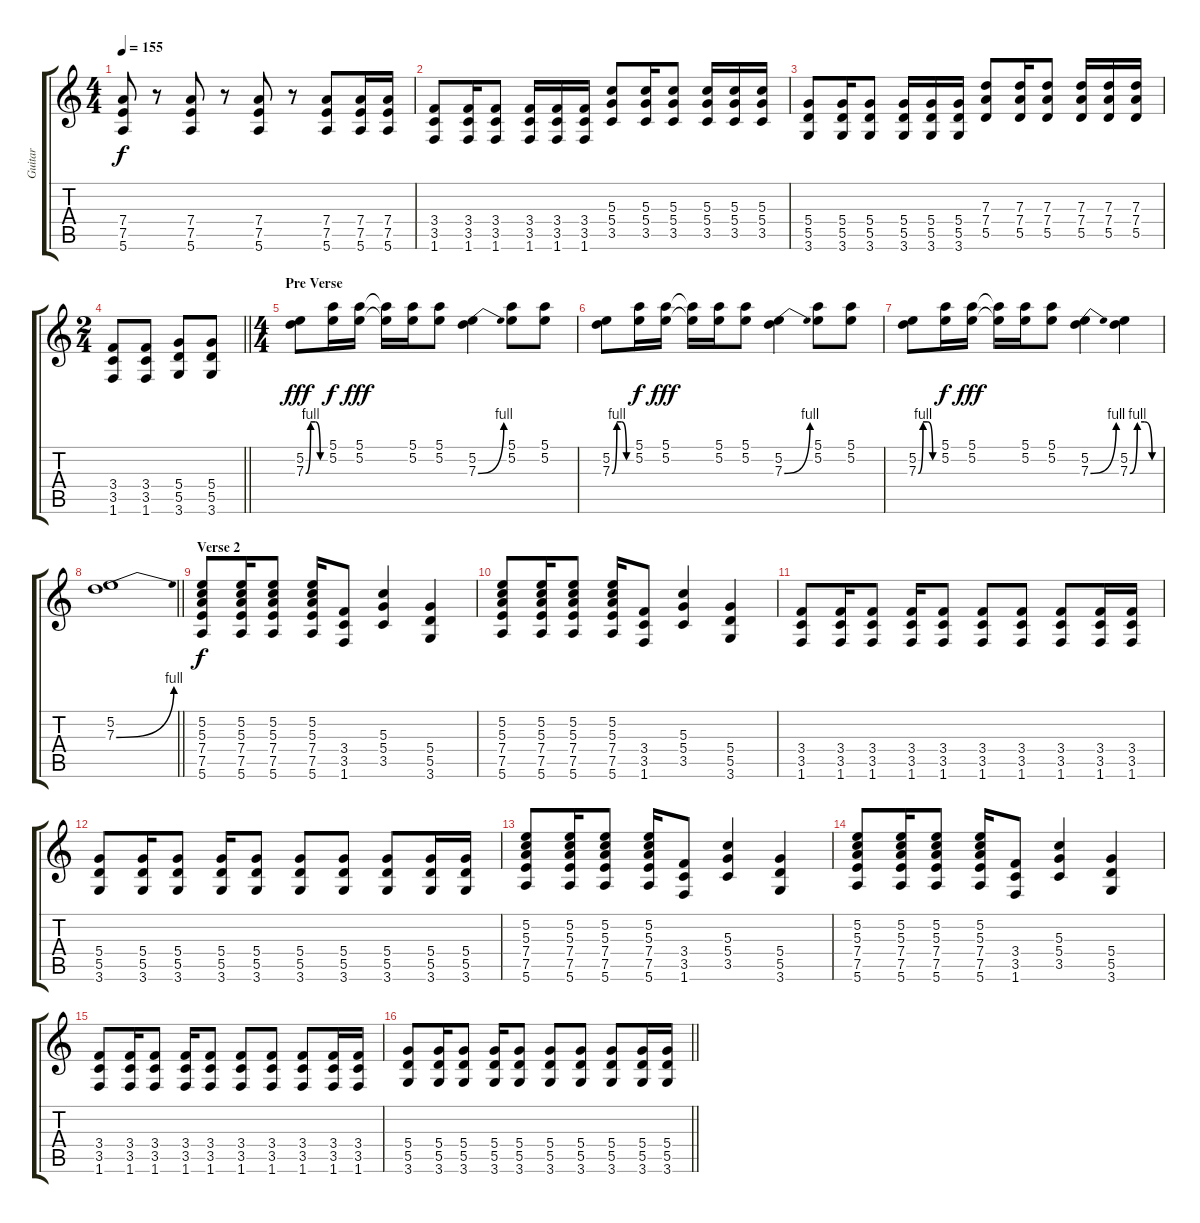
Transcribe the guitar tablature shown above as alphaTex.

\track ("Guitar" "Guitar") {instrument distortionguitar}
\staff {score tabs}
\tuning (E4 B3 G3 D3 A2 E2) {hide}
\ts (4 4)
\tempo 155
\clef g2
\ks c
(7.4 7.5 5.6).8{dy f} r.8 (7.4 7.5 5.6).8 r.8 (7.4 7.5 5.6).8 r.8 (7.4 7.5 5.6).8 (7.4 7.5 5.6).16 (7.4 7.5 5.6).16 |
(3.4 3.5 1.6).8 (3.4 3.5 1.6).16 (3.4 3.5 1.6).8 (3.4 3.5 1.6).16 (3.4 3.5 1.6).16 (3.4 3.5 1.6).16 (5.3 5.4 3.5).8 (5.3 5.4 3.5).16 (5.3 5.4 3.5).8 (5.3 5.4 3.5).16 (5.3 5.4 3.5).16 (5.3 5.4 3.5).16 |
(5.4 5.5 3.6).8 (5.4 5.5 3.6).16 (5.4 5.5 3.6).8 (5.4 5.5 3.6).16 (5.4 5.5 3.6).16 (5.4 5.5 3.6).16 (7.3 7.4 5.5).8 (7.3 7.4 5.5).16 (7.3 7.4 5.5).8 (7.3 7.4 5.5).16 (7.3 7.4 5.5).16 (7.3 7.4 5.5).16 |
\ts (2 4)
\barLineRight lightlight
(3.4 3.5 1.6).8 (3.4 3.5 1.6).8 (5.4 5.5 3.6).8 (5.4 5.5 3.6).8 |
\ts (4 4)
\section ("" "Pre Verse")
(5.2 7.3{be (custom 0 0 15 4 30 4 45 0 60 0)}).8{dy fff} (5.1 5.2).16{dy f} (5.1 5.2).16{dy fff} (5.1{t} 5.2{t}).16 (5.1 5.2).16 (5.1 5.2).8 (5.2 7.3{be (bend 0 0 60 4)}).4 (5.1 5.2).8 (5.1 5.2).8 |
(5.2 7.3{be (custom 0 0 15 4 30 4 45 0 60 0)}).8 (5.1 5.2).16{dy f} (5.1 5.2).16{dy fff} (5.1{t} 5.2{t}).16 (5.1 5.2).16 (5.1 5.2).8 (5.2 7.3{be (bend 0 0 60 4)}).4 (5.1 5.2).8 (5.1 5.2).8 |
(5.2 7.3{be (custom 0 0 15 4 30 4 45 0 60 0)}).8 (5.1 5.2).16{dy f} (5.1 5.2).16{dy fff} (5.1{t} 5.2{t}).16 (5.1 5.2).16 (5.1 5.2).8 (5.2 7.3{be (bend 0 0 60 4)}).4 (5.2 7.3{be (custom 0 0 15 4 30 4 45 0 60 0)}).4 |
\barLineRight lightlight
(5.2 7.3{be (bend 0 0 60 4)}).1 |
\section ("" "Verse 2")
(5.2 5.3 7.4 7.5 5.6).8{dy f} (5.2 5.3 7.4 7.5 5.6).16 (5.2 5.3 7.4 7.5 5.6).8 (5.2 5.3 7.4 7.5 5.6).16 (3.4 3.5 1.6).8 (5.3 5.4 3.5).4 (5.4 5.5 3.6).4 |
(5.2 5.3 7.4 7.5 5.6).8 (5.2 5.3 7.4 7.5 5.6).16 (5.2 5.3 7.4 7.5 5.6).8 (5.2 5.3 7.4 7.5 5.6).16 (3.4 3.5 1.6).8 (5.3 5.4 3.5).4 (5.4 5.5 3.6).4 |
(3.4 3.5 1.6).8 (3.4 3.5 1.6).16 (3.4 3.5 1.6).8 (3.4 3.5 1.6).16 (3.4 3.5 1.6).8 (3.4 3.5 1.6).8 (3.4 3.5 1.6).8 (3.4 3.5 1.6).8 (3.4 3.5 1.6).16 (3.4 3.5 1.6).16 |
(5.4 5.5 3.6).8 (5.4 5.5 3.6).16 (5.4 5.5 3.6).8 (5.4 5.5 3.6).16 (5.4 5.5 3.6).8 (5.4 5.5 3.6).8 (5.4 5.5 3.6).8 (5.4 5.5 3.6).8 (5.4 5.5 3.6).16 (5.4 5.5 3.6).16 |
(5.2 5.3 7.4 7.5 5.6).8 (5.2 5.3 7.4 7.5 5.6).16 (5.2 5.3 7.4 7.5 5.6).8 (5.2 5.3 7.4 7.5 5.6).16 (3.4 3.5 1.6).8 (5.3 5.4 3.5).4 (5.4 5.5 3.6).4 |
(5.2 5.3 7.4 7.5 5.6).8 (5.2 5.3 7.4 7.5 5.6).16 (5.2 5.3 7.4 7.5 5.6).8 (5.2 5.3 7.4 7.5 5.6).16 (3.4 3.5 1.6).8 (5.3 5.4 3.5).4 (5.4 5.5 3.6).4 |
(3.4 3.5 1.6).8 (3.4 3.5 1.6).16 (3.4 3.5 1.6).8 (3.4 3.5 1.6).16 (3.4 3.5 1.6).8 (3.4 3.5 1.6).8 (3.4 3.5 1.6).8 (3.4 3.5 1.6).8 (3.4 3.5 1.6).16 (3.4 3.5 1.6).16 |
\barLineRight lightlight
(5.4 5.5 3.6).8 (5.4 5.5 3.6).16 (5.4 5.5 3.6).8 (5.4 5.5 3.6).16 (5.4 5.5 3.6).8 (5.4 5.5 3.6).8 (5.4 5.5 3.6).8 (5.4 5.5 3.6).8 (5.4 5.5 3.6).16 (5.4 5.5 3.6).16
